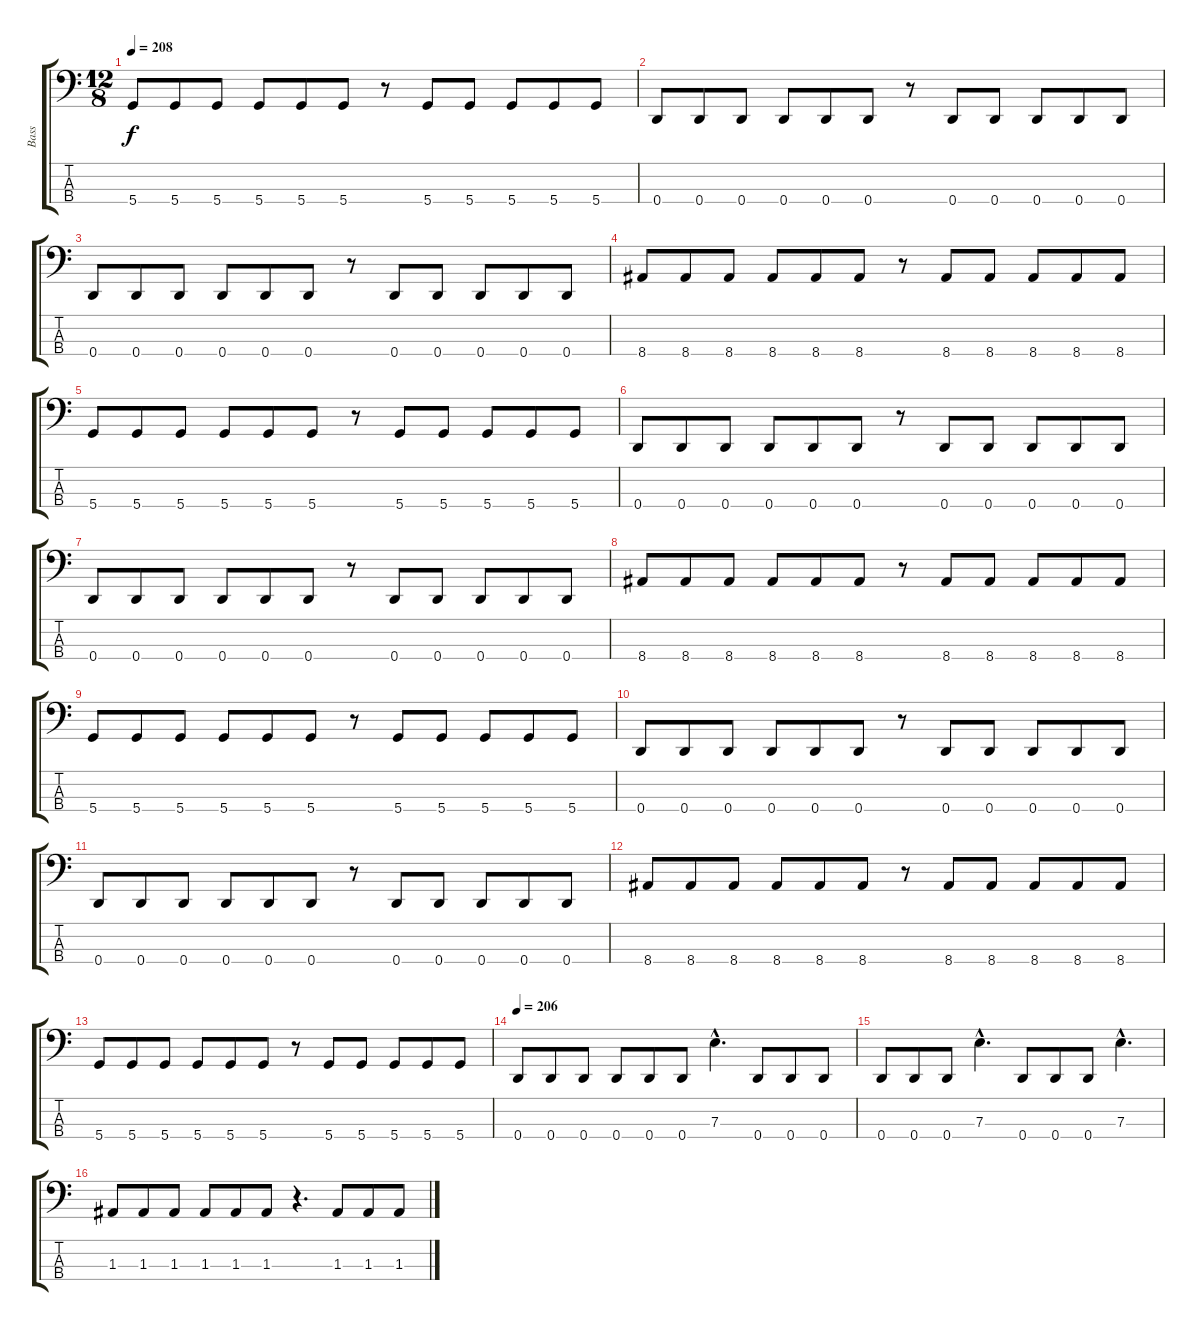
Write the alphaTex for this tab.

\track ("Bass" "Bass") {instrument electricbasspick}
\staff {score tabs}
\tuning (G2 D2 A1 D1) {hide}
\ts (12 8)
\tempo 208
\clef f4
\ks c
5.4.8{dy f} 5.4.8 5.4.8 5.4.8 5.4.8 5.4.8 r.8 5.4.8 5.4.8 5.4.8 5.4.8 5.4.8 |
0.4.8 0.4.8 0.4.8 0.4.8 0.4.8 0.4.8 r.8 0.4.8 0.4.8 0.4.8 0.4.8 0.4.8 |
0.4.8 0.4.8 0.4.8 0.4.8 0.4.8 0.4.8 r.8 0.4.8 0.4.8 0.4.8 0.4.8 0.4.8 |
8.4.8 8.4.8 8.4.8 8.4.8 8.4.8 8.4.8 r.8 8.4.8 8.4.8 8.4.8 8.4.8 8.4.8 |
5.4.8 5.4.8 5.4.8 5.4.8 5.4.8 5.4.8 r.8 5.4.8 5.4.8 5.4.8 5.4.8 5.4.8 |
0.4.8 0.4.8 0.4.8 0.4.8 0.4.8 0.4.8 r.8 0.4.8 0.4.8 0.4.8 0.4.8 0.4.8 |
0.4.8 0.4.8 0.4.8 0.4.8 0.4.8 0.4.8 r.8 0.4.8 0.4.8 0.4.8 0.4.8 0.4.8 |
8.4.8 8.4.8 8.4.8 8.4.8 8.4.8 8.4.8 r.8 8.4.8 8.4.8 8.4.8 8.4.8 8.4.8 |
5.4.8 5.4.8 5.4.8 5.4.8 5.4.8 5.4.8 r.8 5.4.8 5.4.8 5.4.8 5.4.8 5.4.8 |
0.4.8 0.4.8 0.4.8 0.4.8 0.4.8 0.4.8 r.8 0.4.8 0.4.8 0.4.8 0.4.8 0.4.8 |
0.4.8 0.4.8 0.4.8 0.4.8 0.4.8 0.4.8 r.8 0.4.8 0.4.8 0.4.8 0.4.8 0.4.8 |
8.4.8 8.4.8 8.4.8 8.4.8 8.4.8 8.4.8 r.8 8.4.8 8.4.8 8.4.8 8.4.8 8.4.8 |
5.4.8 5.4.8 5.4.8 5.4.8 5.4.8 5.4.8 r.8 5.4.8 5.4.8 5.4.8 5.4.8 5.4.8 |
\tempo 206
0.4.8 0.4.8 0.4.8 0.4.8 0.4.8 0.4.8 7.3{hac}.4{d} 0.4.8 0.4.8 0.4.8 |
0.4.8 0.4.8 0.4.8 7.3{hac}.4{d} 0.4.8 0.4.8 0.4.8 7.3{hac}.4{d} |
1.3.8 1.3.8 1.3.8 1.3.8 1.3.8 1.3.8 r.4{d} 1.3.8 1.3.8 1.3.8
